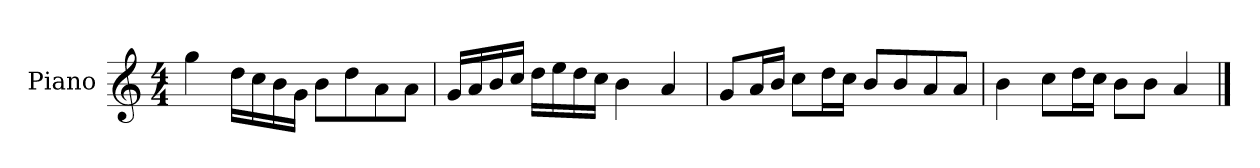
**kern
*part1
*staff1
*I"Piano
*I'P-no
*clefG2
*k[]
*M4/4
*MM90
=1
4gg\
16dd\LL
16cc\
16b\
16g\JJ
8b\L
8dd\
8a\
8a\J
=2
16g/LL
16a/
16b/
16cc/JJ
16dd\LL
16ee\
16dd\
16cc\JJ
4b\
4a/
=3
8g/L
16a/L
16b/JJ
8cc\L
16dd\L
16cc\JJ
8b/L
8b/
8a/
8a/J
=4
4b\
8cc\L
16dd\L
16cc\JJ
8b\L
8b\J
4a/
==
*-
